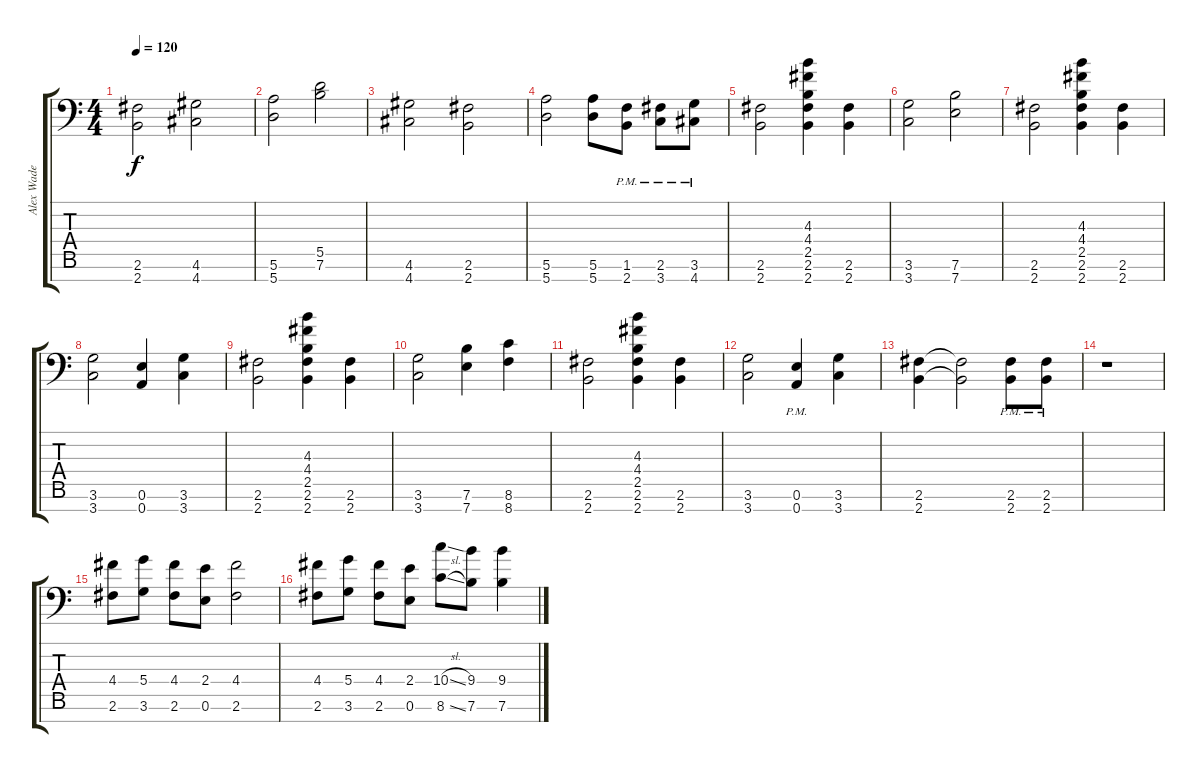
\track ("Alex Wade" "Alex Wade") {instrument distortionguitar}
\staff {score tabs}
\tuning (E4 B3 G3 D3 A2 E2 A1) {hide}
\ts (4 4)
\tempo 120
\clef f4
\ks c
(2.6 2.7).2{dy f} (4.6 4.7).2 |
(5.6 5.7).2 (5.5 7.6).2 |
(4.6 4.7).2 (2.6 2.7).2 |
(5.6 5.7).2 (5.6 5.7).8 (1.6{pm} 2.7{pm}).8 (2.6{pm} 3.7{pm}).8 (3.6{pm} 4.7{pm}).8 |
(2.6 2.7).2 (4.3 4.4 2.5 2.6 2.7).4 (2.6 2.7).4 |
(3.6 3.7).2 (7.6 7.7).2 |
(2.6 2.7).2 (4.3 4.4 2.5 2.6 2.7).4 (2.6 2.7).4 |
(3.6 3.7).2 (0.6 0.7).4 (3.6 3.7).4 |
(2.6 2.7).2 (4.3 4.4 2.5 2.6 2.7).4 (2.6 2.7).4 |
(3.6 3.7).2 (7.6 7.7).4 (8.6 8.7).4 |
(2.6 2.7).2 (4.3 4.4 2.5 2.6 2.7).4 (2.6 2.7).4 |
(3.6 3.7).2 (0.6{pm} 0.7{pm}).4 (3.6 3.7).4 |
(2.6 2.7).4 (2.6{t} 2.7{t}).2 (2.6{pm} 2.7{pm}).8 (2.6{pm} 2.7{pm}).8 |
r.1 |
(4.4 2.6).8 (5.4 3.6).8 (4.4 2.6).8 (2.4 0.6).8 (4.4 2.6).2 |
(4.4 2.6).8 (5.4 3.6).8 (4.4 2.6).8 (2.4 0.6).8 (10.4{sl} 8.6{sl}).8 (9.4 7.6).8 (9.4 7.6).4
